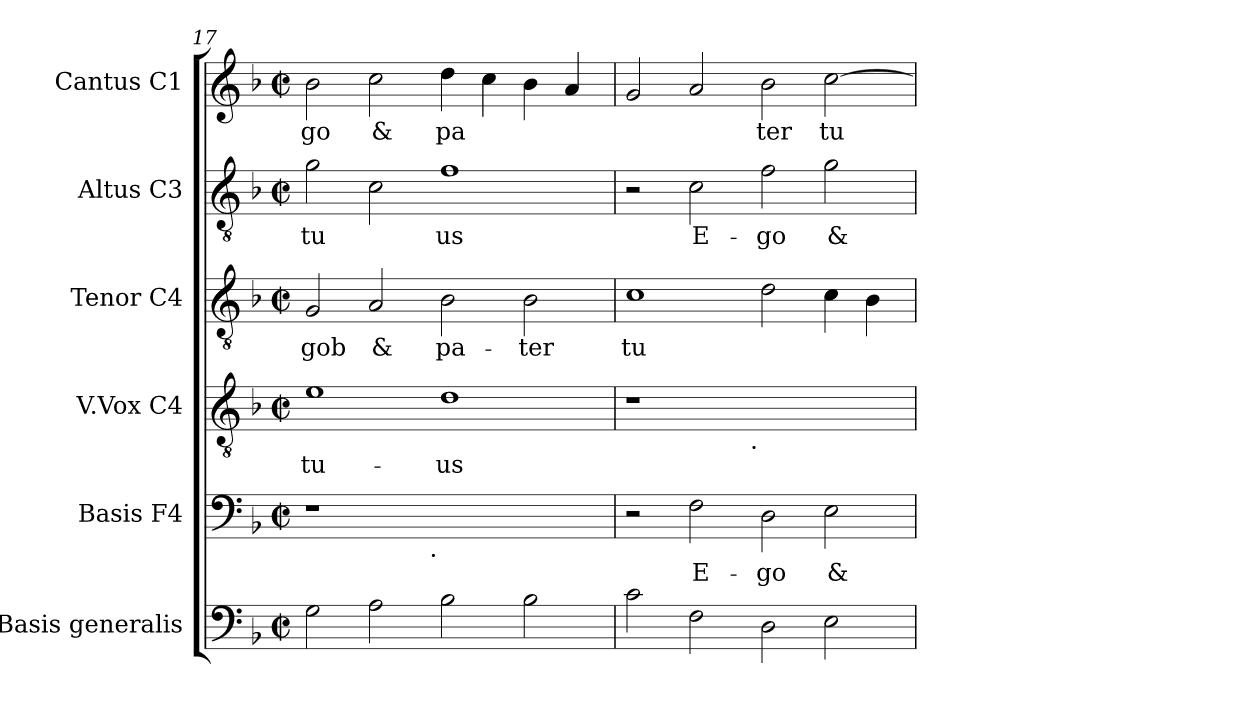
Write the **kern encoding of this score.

**kern	**kern	**text	**kern	**text	**kern	**text	**kern	**text	**kern	**text
*part6	*part5	*part5	*part4	*part4	*part3	*part3	*part2	*part2	*part1	*part1
*staff6	*staff5	*staff5	*staff4	*staff4	*staff3	*staff3	*staff2	*staff2	*staff1	*staff1
*I"Basis  generalis	*I"Basis  F4	*	*I"V.Vox  C4	*	*I"Tenor  C4	*	*I"Altus  C3	*	*I"Cantus  C1	*
*	*I'B	*	*	*	*I'T	*	*I'A	*	*I'C	*
*clefF4	*clefF4	*	*clefGv2	*	*clefGv2	*	*clefGv2	*	*clefG2	*
*k[b-]	*k[b-]	*	*k[b-]	*	*k[b-]	*	*k[b-]	*	*k[b-]	*
*F:	*F:	*	*F:	*	*F:	*	*F:	*	*F:	*
*M2/2	*M2/2	*	*M2/2	*	*M2/2	*	*M2/2	*	*M2/2	*
*met(c|)	*met(c|)	*	*met(c|)	*	*met(c|)	*	*met(c|)	*	*met(c|)	*
=17	=17	=17	=17	=17	=17	=17	=17	=17	=17	=17
!	!	!	!	!LO:LY:b:cj	!	!LO:LY:b:cj	!	!LO:LY:b:cj	!	!LO:LY:b:cj
*	*^	*	*	*	*	*	*	*	*	*
2G\	1r	2ryy	.	1e	tu-	2G/	-gob	2g\	tu-	2b-\	-go
!	!	!	!	!	!	!	!LO:LY:b:cj	!	!LO:LY:b:cj	!	!LO:LY:b:cj
2A\	.	4...ryy	.	.	.	2A/	&	2c\	--	2cc\	&
!	!	!LO:TX:b:t=.	!	!	!	!	!	!	!	!	!
.	.	1ryy	.	.	.	.	.	.	.	.	.
!	!	!	!	!	!LO:LY:b:cj	!	!LO:LY:b:cj	!	!LO:LY:b:cj	!	!LO:LY:b:cj
2B-\	1ryy	.	.	1d	-us	2B-\	pa-	1f	-us	4dd\	pa-
!	!	!	!	!	!	!	!	!	!	!	!LO:LY:b:cj
.	.	.	.	.	.	.	.	.	.	4cc\	--
!	!	!	!	!	!	!	!LO:LY:b:cj	!	!	!	!LO:LY:b:cj
2B-\	.	.	.	.	.	2B-\	-ter	.	.	4b-\	--
!	!	!	!	!	!	!	!	!	!	!	!LO:LY:b:cj
.	.	.	.	.	.	.	.	.	.	4a/	--
.	.	32ryy	.	.	.	.	.	.	.	.	.
=18	=18	=18	=18	=18	=18	=18	=18	=18	=18	=18	=18
!	!	!	!	!	!	!	!LO:LY:b:cj	!	!	!	!LO:LY:b:cj
*	*v	*v	*	*^	*	*	*	*	*	*	*
2c\	2r	.	1r	2ryy	.	1c	tu-	2r	.	2g/	--
!	!	!LO:LY:b:cj	!	!	!	!	!	!	!LO:LY:b:cj	!	!LO:LY:b:cj
2F\	2F\	E-	.	4...ryy	.	.	.	2c\	E-	2a/	--
!	!	!	!	!LO:TX:b:t=.	!	!	!	!	!	!	!
.	.	.	.	1ryy	.	.	.	.	.	.	.
!	!	!LO:LY:b:cj	!	!	!	!	!LO:LY:b:cj	!	!LO:LY:b:cj	!	!LO:LY:b:cj
2D\	2D\	-go	1ryy	.	.	2d\	--	2f\	-go	2b-\	-ter
!	!	!LO:LY:b:cj	!	!	!	!	!LO:LY:b:cj	!	!LO:LY:b:cj	!	!LO:LY:b:cj
2E\	2E\	&	.	.	.	4c\	--	2g\	&	[>2cc\	tu-
!	!	!	!	!	!	!	!LO:LY:b:cj	!	!	!	!
.	.	.	.	.	.	4B-\	--	.	.	.	.
.	.	.	.	32ryy	.	.	.	.	.	.	.
*	*	*	*v	*v	*	*	*	*	*	*	*
=	=	=	=	=	=	=	=	=	=	=
*-	*-	*-	*-	*-	*-	*-	*-	*-	*-	*-
